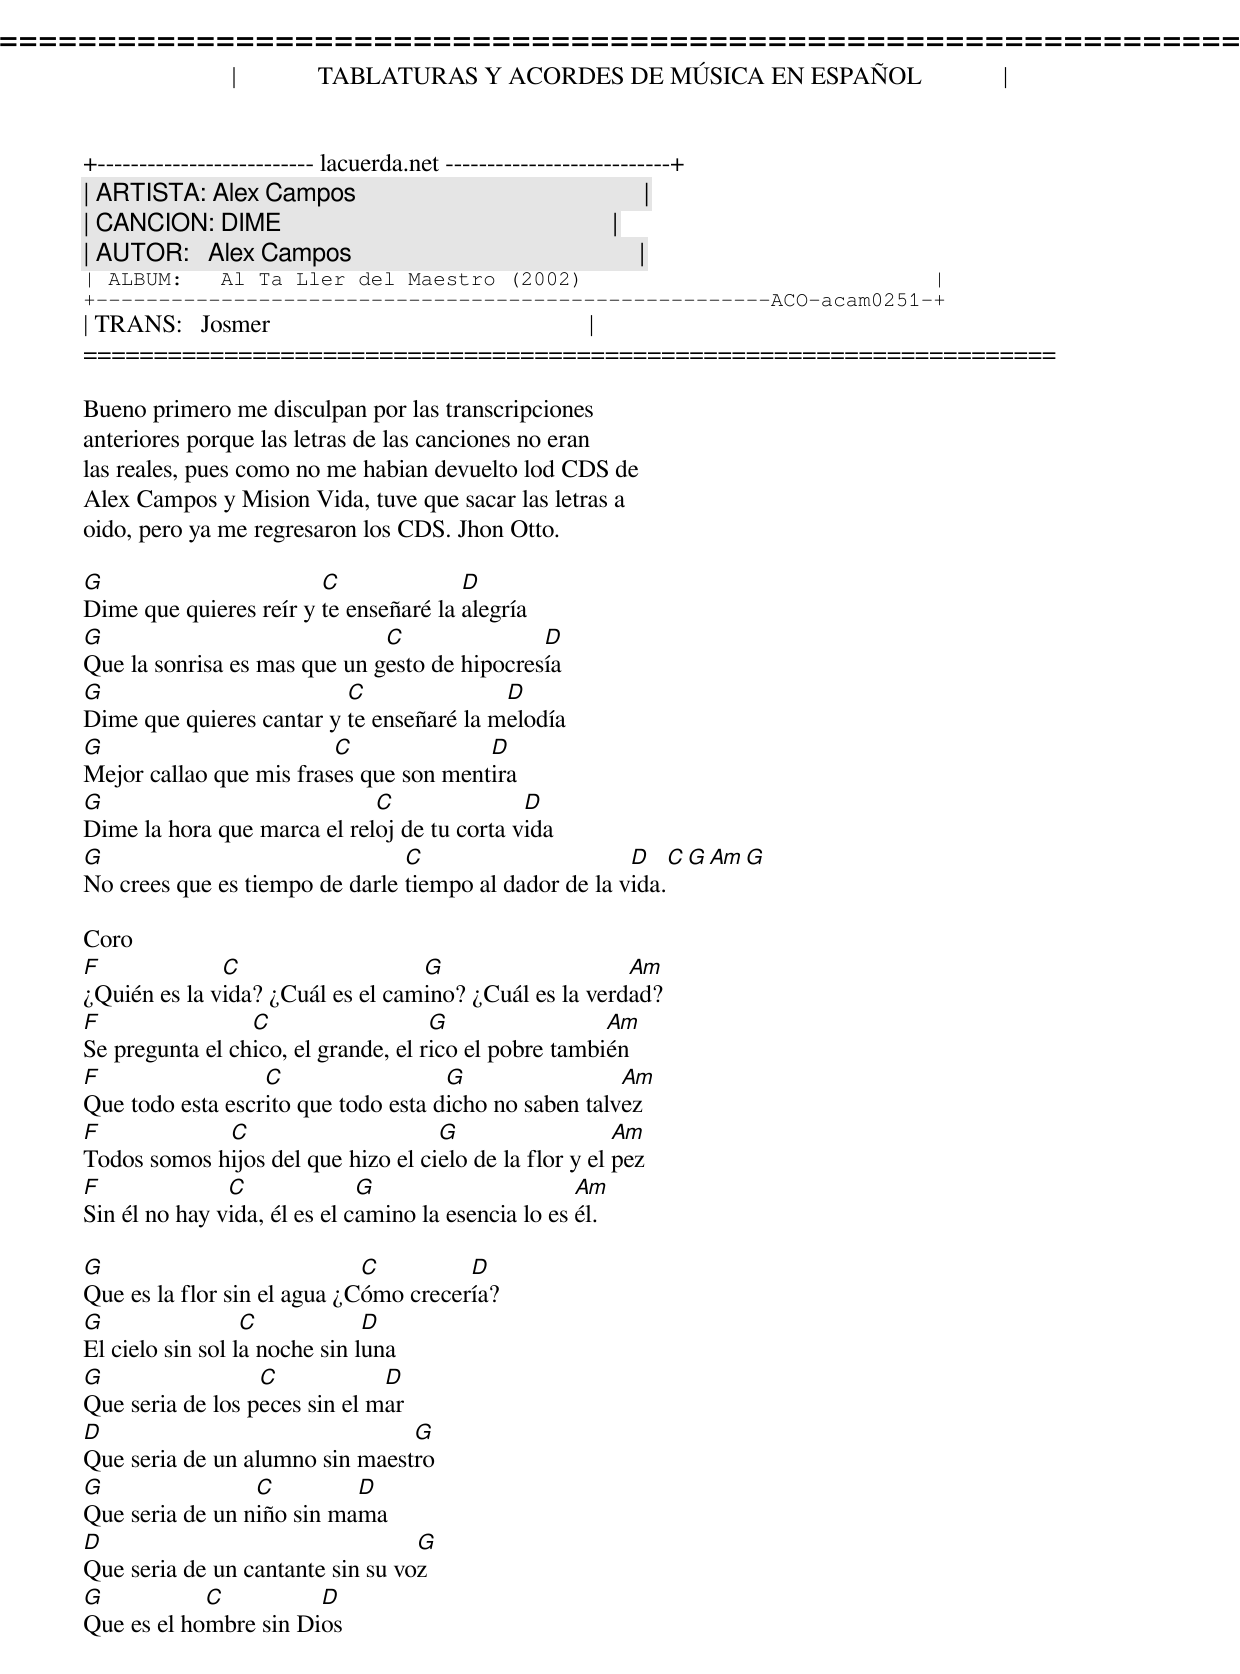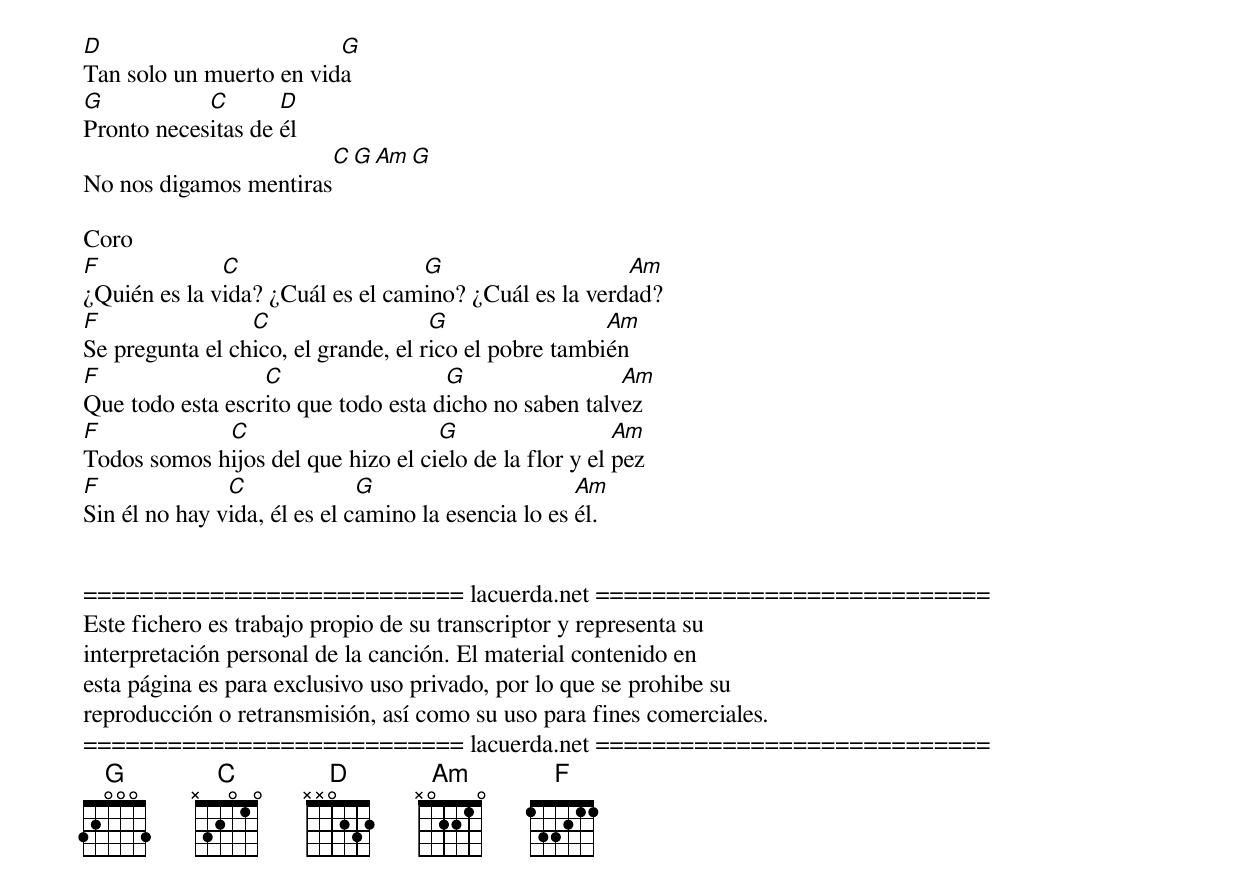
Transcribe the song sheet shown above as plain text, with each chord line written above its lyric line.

=====================================================================
|             TABLATURAS Y ACORDES DE MÚSICA EN ESPAÑOL             |
+-------------------------- lacuerda.net ---------------------------+
| ARTISTA: Alex Campos                                              |
| CANCION: DIME                                                     |
| AUTOR:   Alex Campos                                              |
| ALBUM:   Al Ta Ller del Maestro (2002)                            |
+------------------------------------------------------ACO-acam0251-+
| TRANS:   Josmer                                                   |
=====================================================================

Bueno primero me disculpan por las transcripciones
anteriores porque las letras de las canciones no eran
las reales, pues como no me habian devuelto lod CDS de
Alex Campos y Mision Vida, tuve que sacar las letras a
oido, pero ya me regresaron los CDS. Jhon Otto.

G                       C              D
Dime que quieres reír y te enseñaré la alegría
G                             C               D
Que la sonrisa es mas que un gesto de hipocresía
G                         C               D
Dime que quieres cantar y te enseñaré la melodía
G                        C              D
Mejor callao que mis frases que son mentira
G                            C               D
Dime la hora que marca el reloj de tu corta vida
G                               C                      D      C  G  Am  G
No crees que es tiempo de darle tiempo al dador de la vida.

Coro
F             C                   G                    Am
¿Quién es la vida? ¿Cuál es el camino? ¿Cuál es la verdad?
F                C                   G                 Am
Se pregunta el chico, el grande, el rico el pobre también
F                 C                  G                 Am
Que todo esta escrito que todo esta dicho no saben talvez
F            C                      G                   Am
Todos somos hijos del que hizo el cielo de la flor y el pez
F              C              G                      Am
Sin él no hay vida, él es el camino la esencia lo es él.

G                            C         D
Que es la flor sin el agua ¿Cómo crecería?
G                 C            D
El cielo sin sol la noche sin luna
G                 C            D
Que seria de los peces sin el mar
D                               G
Que seria de un alumno sin maestro
G                C         D
Que seria de un niño sin mama
D                                 G
Que seria de un cantante sin su voz
G           C          D
Que es el hombre sin Dios
D                        G
Tan solo un muerto en vida
G           C       D
Pronto necesitas de él
                          C  G  Am  G
No nos digamos mentiras

Coro
F             C                   G                    Am
¿Quién es la vida? ¿Cuál es el camino? ¿Cuál es la verdad?
F                C                   G                 Am
Se pregunta el chico, el grande, el rico el pobre también
F                 C                  G                 Am
Que todo esta escrito que todo esta dicho no saben talvez
F            C                      G                   Am
Todos somos hijos del que hizo el cielo de la flor y el pez
F              C              G                      Am
Sin él no hay vida, él es el camino la esencia lo es él.


=========================== lacuerda.net ============================
Este fichero es trabajo propio de su transcriptor y representa su
interpretación personal de la canción. El material contenido en
esta página es para exclusivo uso privado, por lo que se prohibe su
reproducción o retransmisión, así como su uso para fines comerciales.
=========================== lacuerda.net ============================
